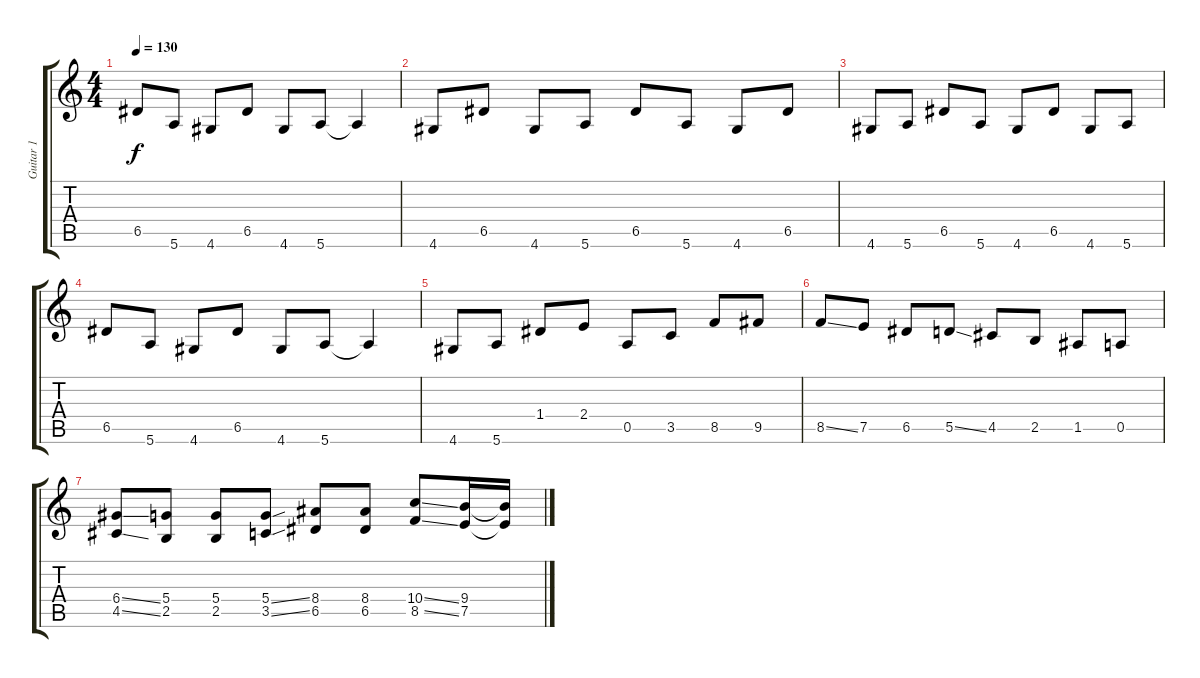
\track ("Guitar 1" "Guitar 1") {instrument distortionguitar}
\staff {score tabs}
\tuning (E4 B3 G3 D3 A2 E2) {hide}
\ts (4 4)
\tempo 130
\clef g2
\ks c
6.5.8{dy f} 5.6.8 4.6.8 6.5.8 4.6.8 5.6.8 5.6{t}.4 |
4.6.8 6.5.8 4.6.8 5.6.8 6.5.8 5.6.8 4.6.8 6.5.8 |
4.6.8 5.6.8 6.5.8 5.6.8 4.6.8 6.5.8 4.6.8 5.6.8 |
6.5.8 5.6.8 4.6.8 6.5.8 4.6.8 5.6.8 5.6{t}.4 |
4.6.8 5.6.8 1.4.8 2.4.8 0.5.8 3.5.8 8.5.8 9.5.8 |
8.5{ss}.8 7.5.8 6.5.8 5.5{ss}.8 4.5.8 2.5.8 1.5.8 0.5.8 |
(6.4{ss} 4.5{ss}).8 (5.4 2.5).8 (5.4 2.5).8 (5.4{ss} 3.5{ss}).8 (8.4 6.5).8 (8.4 6.5).8 (10.4{ss} 8.5{ss}).8 (9.4 7.5).16 (9.4{t} 7.5{t}).16
